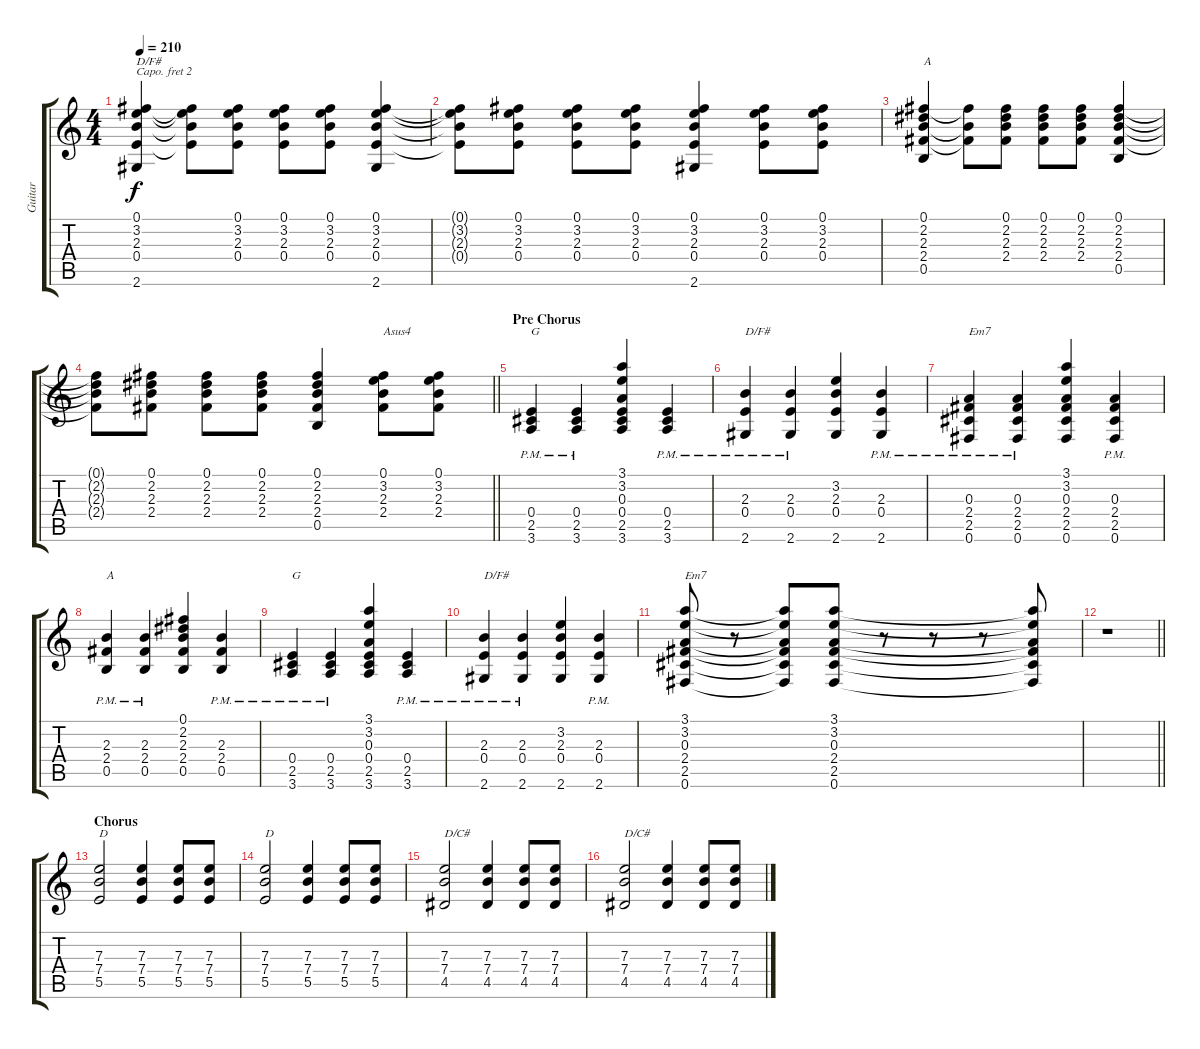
\track ("Guitar" "Guitar") {instrument acousticguitarsteel}
\staff {score tabs}
\capo 2
\tuning (E4 B3 G3 D3 A2 E2) {hide}
\ts (4 4)
\tempo 210
\clef g2
\ks c
(0.1 3.2 2.3 0.4 2.6).4{txt "D/F#" dy f} (0.1{t} 3.2{t} 2.3{t} 0.4{t}).8 (0.1 3.2 2.3 0.4).8 (0.1 3.2 2.3 0.4).8 (0.1 3.2 2.3 0.4).8 (0.1 3.2 2.3 0.4 2.6).4 |
(0.1{t} 3.2{t} 2.3{t} 0.4{t}).8 (0.1 3.2 2.3 0.4).8 (0.1 3.2 2.3 0.4).8 (0.1 3.2 2.3 0.4).8 (0.1 3.2 2.3 0.4 2.6).4 (0.1 3.2 2.3 0.4).8 (0.1 3.2 2.3 0.4).8 |
(0.1 2.2 2.3 2.4 0.5).4{txt "A"} (0.1{t} 2.3{t} 2.4{t}).8 (0.1 2.2 2.3 2.4).8 (0.1 2.2 2.3 2.4).8 (0.1 2.2 2.3 2.4).8 (0.1 2.2 2.3 2.4 0.5).4 |
\barLineRight lightlight
(0.1{t} 2.2{t} 2.3{t} 2.4{t}).8 (0.1 2.2 2.3 2.4).8 (0.1 2.2 2.3 2.4).8 (0.1 2.2 2.3 2.4).8 (0.1 2.2 2.3 2.4 0.5).4 (0.1 3.2 2.3 2.4).8{txt "Asus4"} (0.1 3.2 2.3 2.4).8 |
\section ("" "Pre Chorus")
(0.4{pm} 2.5{pm} 3.6{pm}).4{txt "G"} (0.4{pm} 2.5{pm} 3.6{pm}).4 (3.1 3.2 0.3 0.4 2.5 3.6).4 (0.4{pm} 2.5{pm} 3.6{pm}).4 |
(2.3{pm} 0.4{pm} 2.6{pm}).4{txt "D/F#"} (2.3{pm} 0.4{pm} 2.6{pm}).4 (3.2 2.3 0.4 2.6).4 (2.3{pm} 0.4{pm} 2.6{pm}).4 |
(0.3{pm} 2.4{pm} 2.5{pm} 0.6{pm}).4{txt "Em7"} (0.3{pm} 2.4{pm} 2.5{pm} 0.6{pm}).4 (3.1 3.2 0.3 2.4 2.5 0.6).4 (0.3{pm} 2.4{pm} 2.5{pm} 0.6{pm}).4 |
(2.3{pm} 2.4{pm} 0.5{pm}).4{txt "A"} (2.3{pm} 2.4{pm} 0.5{pm}).4 (0.1 2.2 2.3 2.4 0.5).4 (2.3{pm} 2.4{pm} 0.5{pm}).4 |
(0.4{pm} 2.5{pm} 3.6{pm}).4{txt "G"} (0.4{pm} 2.5{pm} 3.6{pm}).4 (3.1 3.2 0.3 0.4 2.5 3.6).4 (0.4{pm} 2.5{pm} 3.6{pm}).4 |
(2.3{pm} 0.4{pm} 2.6{pm}).4{txt "D/F#"} (2.3{pm} 0.4{pm} 2.6{pm}).4 (3.2 2.3 0.4 2.6).4 (2.3{pm} 0.4{pm} 2.6{pm}).4 |
(3.1 3.2 0.3 2.4 2.5 0.6).8{txt "Em7"} r.8 (3.1{t} 3.2{t} 0.3{t} 2.4{t} 2.5{t} 0.6{t}).8 (3.1 3.2 0.3 2.4 2.5 0.6).8 r.8 r.8 r.8 (3.1{t} 3.2{t} 0.3{t} 2.4{t} 2.5{t} 0.6{t}).8 |
\barLineRight lightlight
r.1 |
\section ("" "Chorus")
(7.3 7.4 5.5).2{txt "D"} (7.3 7.4 5.5).4 (7.3 7.4 5.5).8 (7.3 7.4 5.5).8 |
(7.3 7.4 5.5).2{txt "D"} (7.3 7.4 5.5).4 (7.3 7.4 5.5).8 (7.3 7.4 5.5).8 |
(7.3 7.4 4.5).2{txt "D/C#"} (7.3 7.4 4.5).4 (7.3 7.4 4.5).8 (7.3 7.4 4.5).8 |
(7.3 7.4 4.5).2{txt "D/C#"} (7.3 7.4 4.5).4 (7.3 7.4 4.5).8 (7.3 7.4 4.5).8
